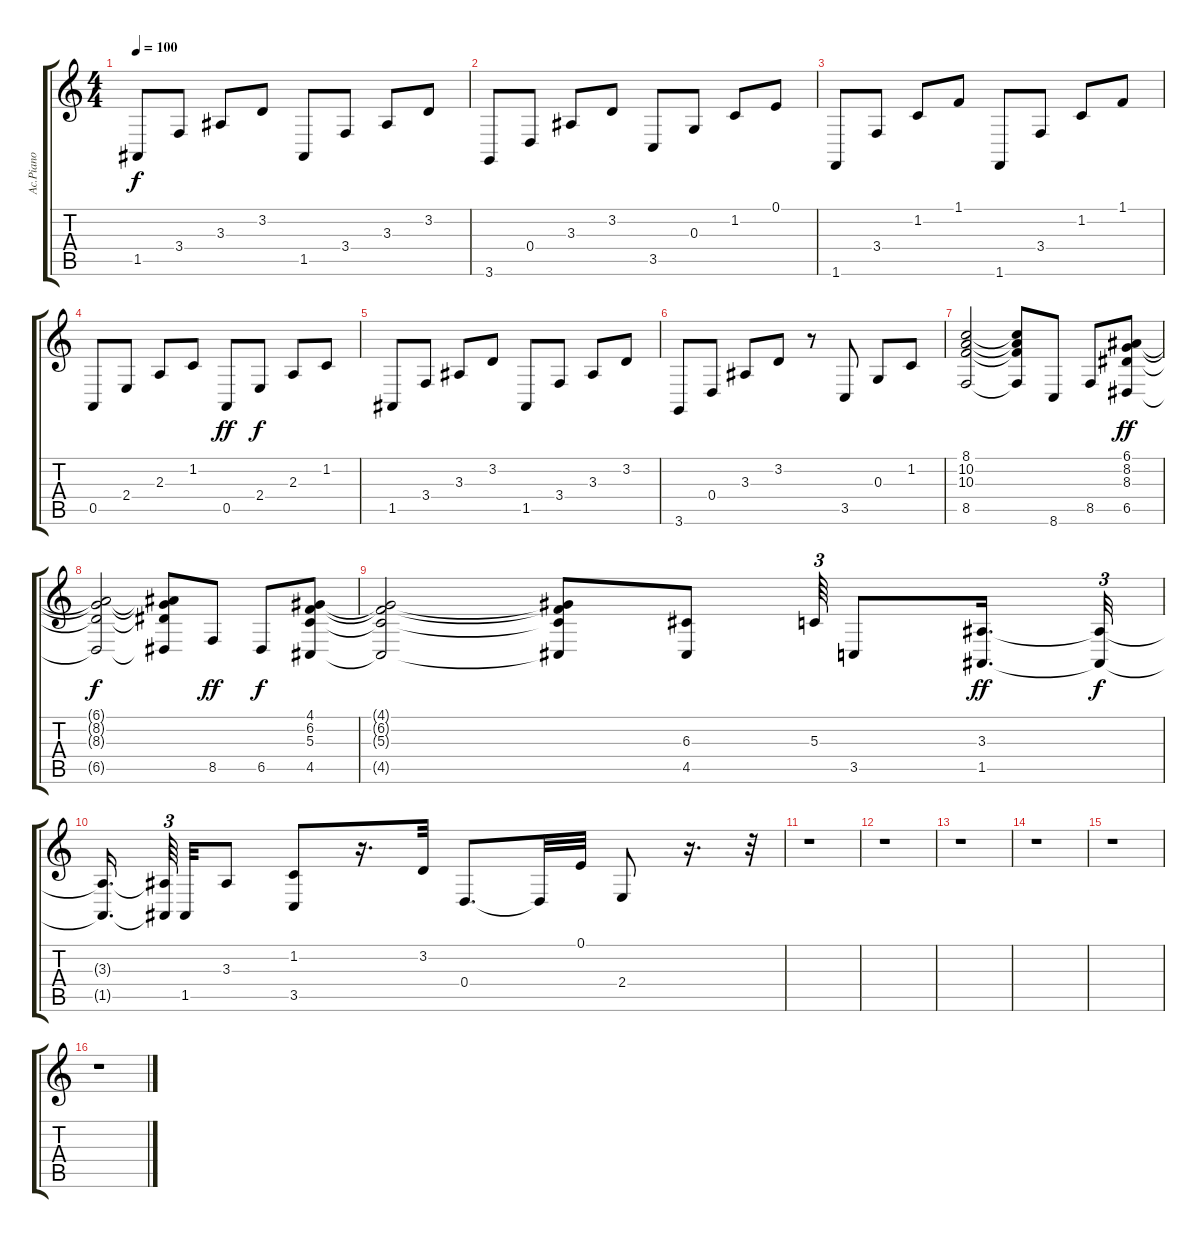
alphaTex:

\track ("Ac.Piano" "Ac.Piano") {instrument acousticgrandpiano}
\staff {score tabs}
\tuning (E4 B3 G3 D3 A2 E2) {hide}
\ts (4 4)
\tempo 100
\clef g2
\ks c
1.5.8{dy f} 3.4.8 3.3.8 3.2.8 1.5.8 3.4.8 3.3.8 3.2.8 |
3.6.8 0.4.8 3.3.8 3.2.8 3.5.8 0.3.8 1.2.8 0.1.8 |
1.6.8 3.4.8 1.2.8 1.1.8 1.6.8 3.4.8 1.2.8 1.1.8 |
0.5.8 2.4.8 2.3.8 1.2.8 0.5.8{dy ff} 2.4.8{dy f} 2.3.8 1.2.8 |
1.5.8 3.4.8 3.3.8 3.2.8 1.5.8 3.4.8 3.3.8 3.2.8 |
3.6.8 0.4.8 3.3.8 3.2.8 r.8 3.5.8 0.3.8 1.2.8 |
(8.1 10.2 10.3 8.5).2 (8.1{t} 10.2{t} 10.3{t} 8.5{t}).8 8.6.8 8.5.8 (6.1 8.2 8.3 6.5).8{dy ff} |
(6.1{t} 8.2{t} 8.3{t} 6.5{t}).2{dy f} (6.1{t} 8.2{t} 8.3{t} 6.5{t}).8 8.5.8{dy ff} 6.5.8{dy f} (4.1 6.2 5.3 4.5).8 |
(4.1{t} 6.2{t} 5.3{t} 4.5{t}).2 (4.1{t} 6.2{t} 5.3{t} 4.5{t}).8 (6.3 4.5).8 5.3.64{tu (3 2)} 3.5.8 (3.3 1.5).16{d dy ff} (3.3{t} 1.5{t}).32{tu (3 2) dy f} |
(3.3{t} 1.5{t}).16{d beam splitsecondary} (3.3{t} 1.5{t}).64{tu (3 2) beam splitsecondary} 1.5.32 3.3.8 (1.2 3.5).8 r.16{d} 3.2.32 0.4.8{d} 0.4{t}.32 0.1.32 2.4.8 r.16{d} r.32{tu (3 2)} |
r.1 |
r.1 |
r.1 |
r.1 |
r.1 |
r.1
